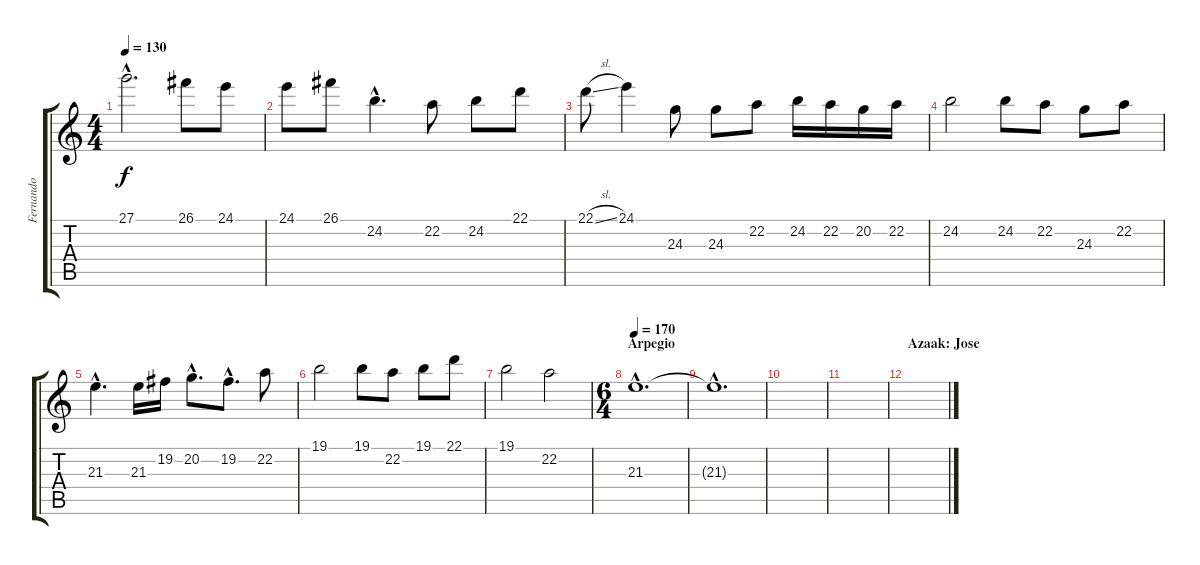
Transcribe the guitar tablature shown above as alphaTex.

\track ("Fernando" "Fernando") {instrument flute}
\staff {score tabs}
\tuning (E4 B3 G3 D3 A2 E2) {hide}
\ts (4 4)
\tempo 130
\clef g2
\ks c
27.1{hac}.2{d dy f} 26.1.8 24.1.8 |
24.1.8 26.1.8 24.2{hac}.4{d} 22.2.8 24.2.8 22.1.8 |
22.1{sl}.8 24.1.4 24.3.8 24.3.8 22.2.8 24.2.16 22.2.16 20.2.16 22.2.16 |
24.2.2 24.2.8 22.2.8 24.3.8 22.2.8 |
21.3{hac}.4{d} 21.3.16 19.2.16 20.2{hac}.8{d} 19.2{hac}.8{d} 22.2.8 |
19.1.2 19.1.8 22.2.8 19.1.8 22.1.8 |
19.1.2 22.2.2 |
\ts (6 4)
\section ("" "Arpegio")
\tempo 170
21.3{hac}.1{d volume 7} |
21.3{hac t}.1{d} |
|
|
\section ("" "Azaak: Jose")
